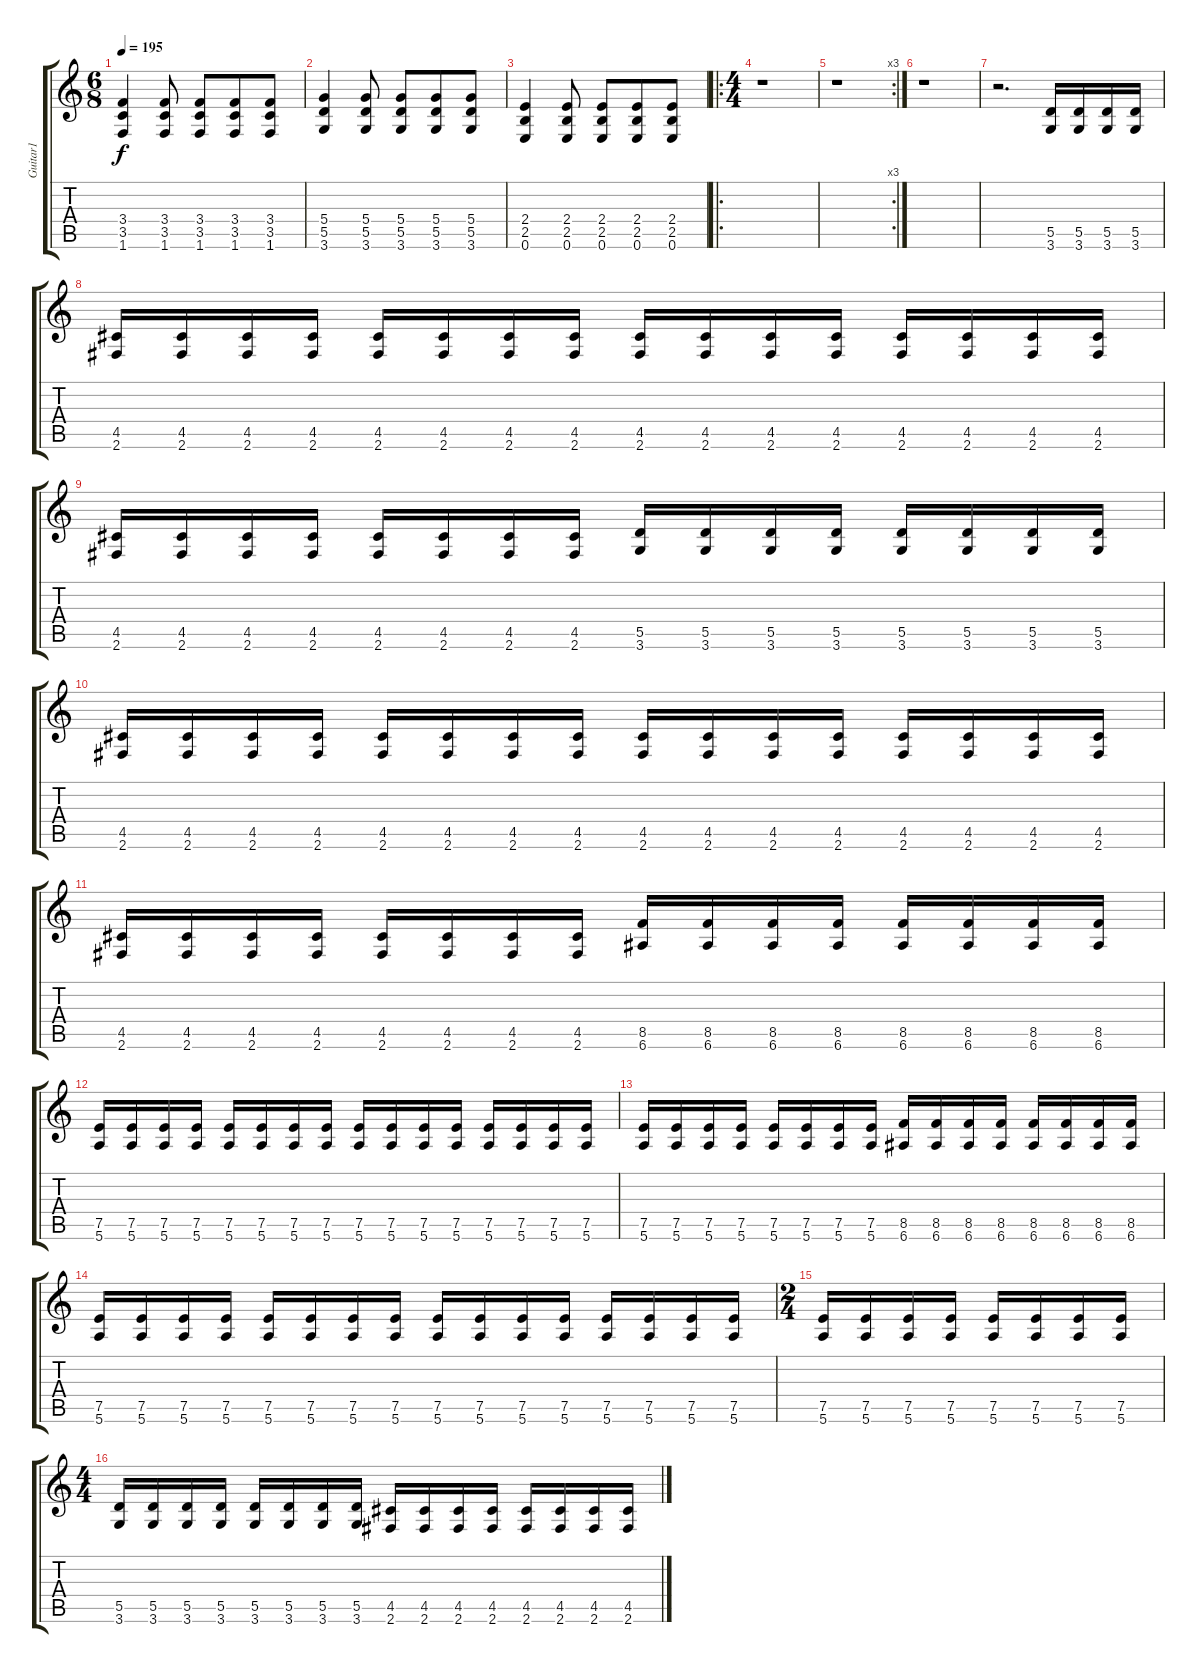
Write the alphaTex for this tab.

\track ("Guitar1" "Guitar1") {instrument distortionguitar}
\staff {score tabs}
\tuning (E4 B3 G3 D3 A2 E2) {hide}
\ts (6 8)
\tempo 195
\clef g2
\ks c
(3.4 3.5 1.6).4{dy f} (3.4 3.5 1.6).8 (3.4 3.5 1.6).8 (3.4 3.5 1.6).8 (3.4 3.5 1.6).8 |
(5.4 5.5 3.6).4 (5.4 5.5 3.6).8 (5.4 5.5 3.6).8 (5.4 5.5 3.6).8 (5.4 5.5 3.6).8 |
(2.4 2.5 0.6).4 (2.4 2.5 0.6).8 (2.4 2.5 0.6).8 (2.4 2.5 0.6).8 (2.4 2.5 0.6).8 |
\ro
\ts (4 4)
r.1 |
\rc 3
r.1 |
r.1 |
r.2{d} (5.5 3.6).16 (5.5 3.6).16 (5.5 3.6).16 (5.5 3.6).16 |
(4.5 2.6).16 (4.5 2.6).16 (4.5 2.6).16 (4.5 2.6).16 (4.5 2.6).16 (4.5 2.6).16 (4.5 2.6).16 (4.5 2.6).16 (4.5 2.6).16 (4.5 2.6).16 (4.5 2.6).16 (4.5 2.6).16 (4.5 2.6).16 (4.5 2.6).16 (4.5 2.6).16 (4.5 2.6).16 |
(4.5 2.6).16 (4.5 2.6).16 (4.5 2.6).16 (4.5 2.6).16 (4.5 2.6).16 (4.5 2.6).16 (4.5 2.6).16 (4.5 2.6).16 (5.5 3.6).16 (5.5 3.6).16 (5.5 3.6).16 (5.5 3.6).16 (5.5 3.6).16 (5.5 3.6).16 (5.5 3.6).16 (5.5 3.6).16 |
(4.5 2.6).16 (4.5 2.6).16 (4.5 2.6).16 (4.5 2.6).16 (4.5 2.6).16 (4.5 2.6).16 (4.5 2.6).16 (4.5 2.6).16 (4.5 2.6).16 (4.5 2.6).16 (4.5 2.6).16 (4.5 2.6).16 (4.5 2.6).16 (4.5 2.6).16 (4.5 2.6).16 (4.5 2.6).16 |
(4.5 2.6).16 (4.5 2.6).16 (4.5 2.6).16 (4.5 2.6).16 (4.5 2.6).16 (4.5 2.6).16 (4.5 2.6).16 (4.5 2.6).16 (8.5 6.6).16 (8.5 6.6).16 (8.5 6.6).16 (8.5 6.6).16 (8.5 6.6).16 (8.5 6.6).16 (8.5 6.6).16 (8.5 6.6).16 |
(7.5 5.6).16 (7.5 5.6).16 (7.5 5.6).16 (7.5 5.6).16 (7.5 5.6).16 (7.5 5.6).16 (7.5 5.6).16 (7.5 5.6).16 (7.5 5.6).16 (7.5 5.6).16 (7.5 5.6).16 (7.5 5.6).16 (7.5 5.6).16 (7.5 5.6).16 (7.5 5.6).16 (7.5 5.6).16 |
(7.5 5.6).16 (7.5 5.6).16 (7.5 5.6).16 (7.5 5.6).16 (7.5 5.6).16 (7.5 5.6).16 (7.5 5.6).16 (7.5 5.6).16 (8.5 6.6).16 (8.5 6.6).16 (8.5 6.6).16 (8.5 6.6).16 (8.5 6.6).16 (8.5 6.6).16 (8.5 6.6).16 (8.5 6.6).16 |
(7.5 5.6).16 (7.5 5.6).16 (7.5 5.6).16 (7.5 5.6).16 (7.5 5.6).16 (7.5 5.6).16 (7.5 5.6).16 (7.5 5.6).16 (7.5 5.6).16 (7.5 5.6).16 (7.5 5.6).16 (7.5 5.6).16 (7.5 5.6).16 (7.5 5.6).16 (7.5 5.6).16 (7.5 5.6).16 |
\ts (2 4)
(7.5 5.6).16 (7.5 5.6).16 (7.5 5.6).16 (7.5 5.6).16 (7.5 5.6).16 (7.5 5.6).16 (7.5 5.6).16 (7.5 5.6).16 |
\ts (4 4)
(5.5 3.6).16 (5.5 3.6).16 (5.5 3.6).16 (5.5 3.6).16 (5.5 3.6).16 (5.5 3.6).16 (5.5 3.6).16 (5.5 3.6).16 (4.5 2.6).16 (4.5 2.6).16 (4.5 2.6).16 (4.5 2.6).16 (4.5 2.6).16 (4.5 2.6).16 (4.5 2.6).16 (4.5 2.6).16
